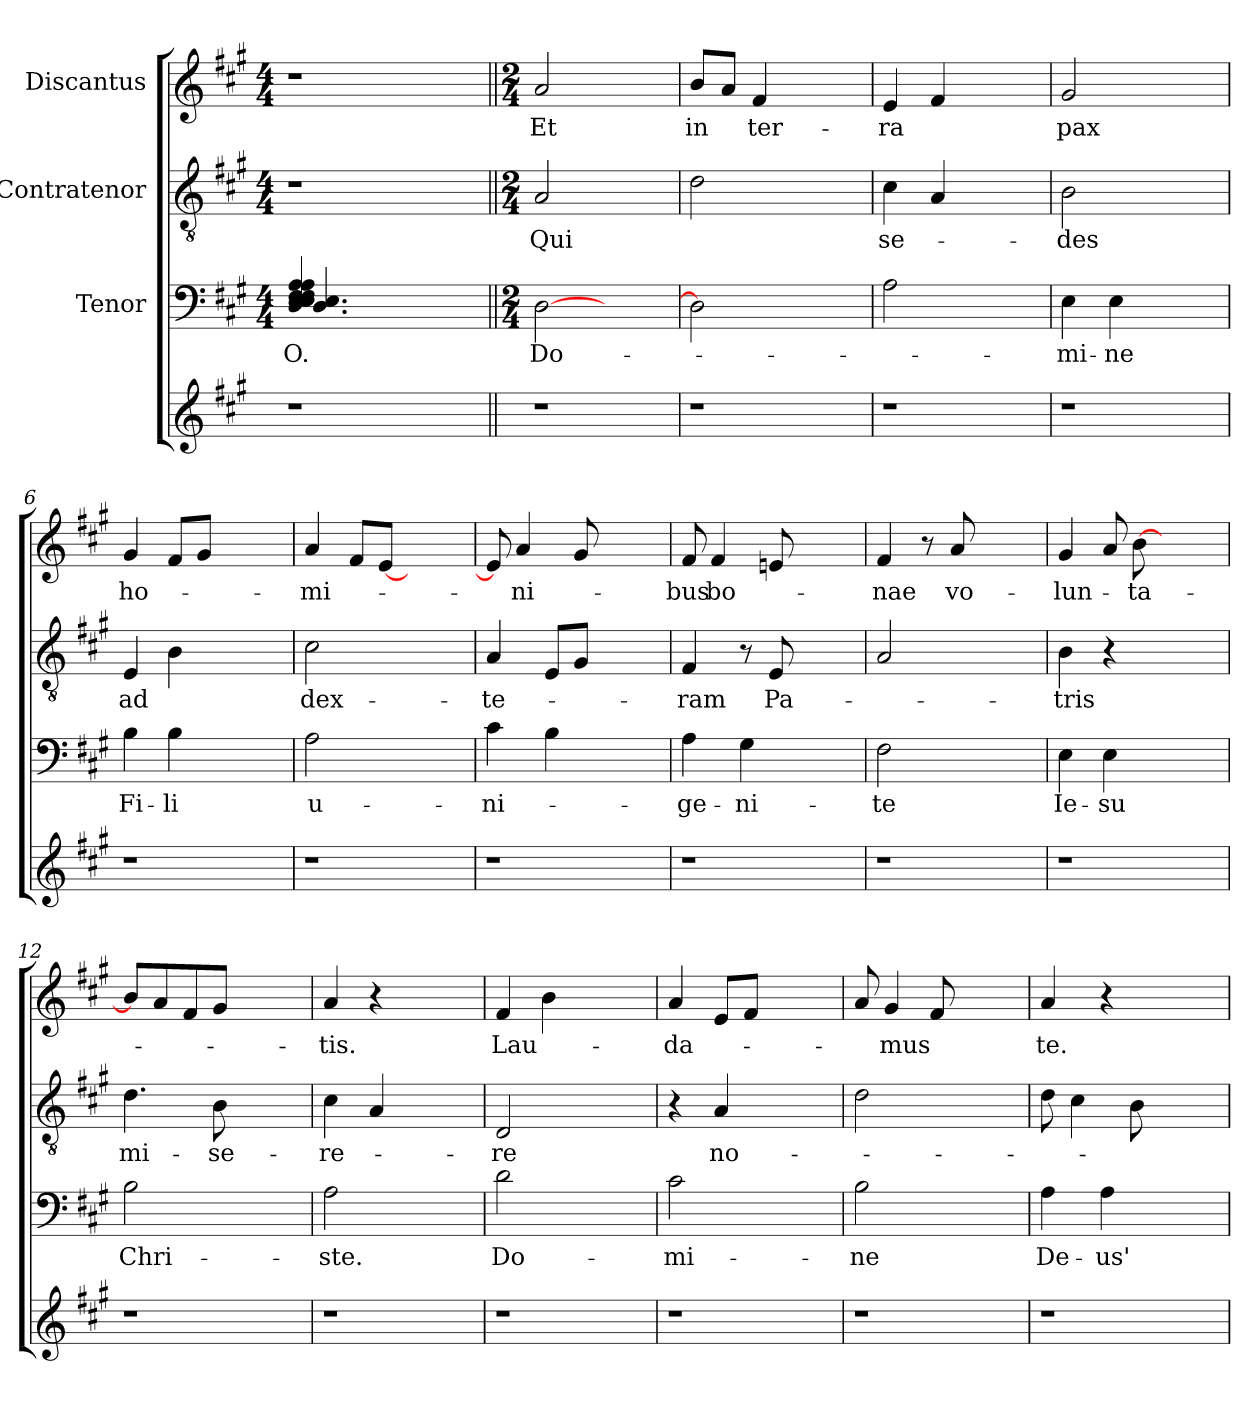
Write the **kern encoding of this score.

**kern	**kern	**text	**kern	**text	**kern	**text
*part4	*part3	*part3	*part2	*part2	*part1	*part1
*staff4	*staff3	*staff3	*staff2	*staff2	*staff1	*staff1
*	*I"Tenor	*	*I"Contratenor	*	*I"Discantus	*
!!LO:PB:g=z
*clefG2	*clefF4	*	*clefGv2	*	*clefG2	*
*k[f#c#g#]	*k[f#c#g#]	*	*k[f#c#g#]	*	*k[f#c#g#]	*
*A:	*A:	*	*A:	*	*A:	*
*	*M4/4	*	*M4/4	*	*M4/4	*
=1	=1	=1	=1	=1	=1	=1
!	!LO:TX:a:t=Missa Ide angelis'	!	!	!	!	!
!	!	!LO:LY:b	!	!	!	!
*	*^	*	*	*	*	*
!	!	!	!LO:LY:b	!	!	!	!
1r	4D/ 4E/ 4E/ 4F#/ 4F#/ 4A/ 4A/	4.D/ 4.E/	-O.	1r	.	1r	.
.	2ryy	.	.	.	.	.	.
.	.	2ryy	.	.	.	.	.
.	8ryy	.	.	.	.	.	.
.	8ryy	8ryy	.	.	.	.	.
*	*v	*v	*	*	*	*	*
=2||	=2||	=2||	=2||	=2||	=2||	=2||
*	*M2/4	*	*M2/4	*	*M2/4	*
*	*^	*	*	*	*	*
!	!	!	!LO:LY:b	!	!LO:LY:b	!	!LO:LY:b
*	*v	*v	*	*	*	*	*
1r	[>2D\	Do-	2A/	Qui	2a/	Et
.	2ryy	.	2ryy	.	2ryy	.
=3	=3	=3	=3	=3	=3	=3
!	!	!	!	!	!	!LO:LY:b
1r	2D\]	.	2d\	.	8b/L	in
.	.	.	.	.	8a/J	.
!	!	!	!	!	!	!LO:LY:b
.	.	.	.	.	4f#/	ter-
.	2ryy	.	2ryy	.	2ryy	.
=4	=4	=4	=4	=4	=4	=4
!	!	!	!	!LO:LY:b	!	!LO:LY:b
1r	2A\	.	4c#\	se-	4e/	-ra
.	.	.	4A/	.	4f#/	.
.	2ryy	.	2ryy	.	2ryy	.
=5	=5	=5	=5	=5	=5	=5
!	!	!LO:LY:b	!	!LO:LY:b	!	!LO:LY:b
1r	4E\	-mi-	2B\	-des	2g#/	pax
!	!	!LO:LY:b:rj	!	!	!	!
.	4E\	-ne	.	.	.	.
.	2ryy	.	2ryy	.	2ryy	.
=6	=6	=6	=6	=6	=6	=6
!	!	!LO:LY:b	!	!LO:LY:b	!	!LO:LY:b
1r	4B\	Fi-	4E/	ad	4g#/	ho-
!	!	!LO:LY:b	!	!	!	!
.	4B\	-li	4B\	.	8f#/L	.
.	.	.	.	.	8g#/J	.
.	2ryy	.	2ryy	.	2ryy	.
=7	=7	=7	=7	=7	=7	=7
!	!	!LO:LY:b	!	!LO:LY:b	!	!LO:LY:b
1r	2A\	u-	2c#\	dex-	4a/	-mi-
.	.	.	.	.	8f#/L	.
.	.	.	.	.	[<8e/J	.
.	2ryy	.	2ryy	.	2ryy	.
=8	=8	=8	=8	=8	=8	=8
!	!	!LO:LY:b	!	!LO:LY:b	!	!
1r	4c#\	-ni-	4A/	-te-	8e/]	.
!	!	!	!	!	!	!LO:LY:b
.	.	.	.	.	4a/	-ni-
.	4B\	.	8E/L	.	.	.
.	.	.	8G#/J	.	8g#/	.
.	2ryy	.	2ryy	.	2ryy	.
!!LO:LB:g=z
=9	=9	=9	=9	=9	=9	=9
!	!	!LO:LY:b	!	!LO:LY:b	!	!LO:LY:b
1r	4A\	-ge-	4F#/	-ram	8f#/	-bus
!	!	!	!	!	!	!LO:LY:b
.	.	.	.	.	4f#/	bo-
!	!	!LO:LY:b	!	!	!	!
.	4G#\	-ni-	8r	.	.	.
!	!	!	!	!LO:LY:b	!	!
.	.	.	8E/	Pa-	8en/	.
.	2ryy	.	2ryy	.	2ryy	.
=10	=10	=10	=10	=10	=10	=10
!	!	!LO:LY:b	!	!	!	!LO:LY:b
1r	2F#\	-te	2A/	.	4f#/	-nae
.	.	.	.	.	8r	.
!	!	!	!	!	!	!LO:LY:b
.	.	.	.	.	8a/	vo-
.	2ryy	.	2ryy	.	2ryy	.
=11	=11	=11	=11	=11	=11	=11
!	!	!LO:LY:b	!	!LO:LY:b	!	!LO:LY:b
1r	4E\	Ie-	4B\	-tris	4g#/	-lun-
!	!	!LO:LY:b:rj	!	!	!	!
.	4E\	-su	4r	.	8a/	.
!	!	!	!	!	!	!LO:LY:b
.	.	.	.	.	[>8b\	-ta-
.	2ryy	.	2ryy	.	2ryy	.
=12	=12	=12	=12	=12	=12	=12
!	!	!LO:LY:b	!	!LO:LY:b	!	!
1r	2B\	Chri-	4.d\	mi-	8b/L]	.
.	.	.	.	.	8a/	.
.	.	.	.	.	8f#/	.
!	!	!	!	!LO:LY:b	!	!
.	.	.	8B\	-se-	8g#/J	.
.	2ryy	.	2ryy	.	2ryy	.
=13	=13	=13	=13	=13	=13	=13
!	!	!LO:LY:b	!	!LO:LY:b	!	!LO:LY:b
1r	2A\	-ste.	4c#\	-re-	4a/	-tis.
.	.	.	4A/	.	4r	.
.	2ryy	.	2ryy	.	2ryy	.
=14	=14	=14	=14	=14	=14	=14
!	!	!LO:LY:b	!	!LO:LY:b	!	!LO:LY:b
1r	2d\	Do-	2D/	-re	4f#/	Lau-
.	.	.	.	.	4b\	.
.	2ryy	.	2ryy	.	2ryy	.
=15	=15	=15	=15	=15	=15	=15
!	!	!LO:LY:b	!	!	!	!LO:LY:b
1r	2c#\	-mi-	4r	.	4a/	-da-
!	!	!	!	!LO:LY:b	!	!
.	.	.	4A/	no-	8e/L	.
.	.	.	.	.	8f#/J	.
.	2ryy	.	2ryy	.	2ryy	.
=16	=16	=16	=16	=16	=16	=16
!	!	!LO:LY:b	!	!	!	!
1r	2B\	-ne	2d\	.	8a/	.
!	!	!	!	!	!	!LO:LY:b
.	.	.	.	.	4g#/	-mus
.	.	.	.	.	8f#/	.
.	2ryy	.	2ryy	.	2ryy	.
=17	=17	=17	=17	=17	=17	=17
!	!	!LO:LY:b	!	!	!	!LO:LY:b
1r	4A\	De-	8d\	.	4a/	te.
.	.	.	4c#\	.	.	.
!	!	!LO:LY:b	!	!	!	!
.	4A\	-us'	.	.	4r	.
.	.	.	8B\	.	.	.
.	2ryy	.	2ryy	.	2ryy	.
=	=	=	=	=	=	=
*-	*-	*-	*-	*-	*-	*-
